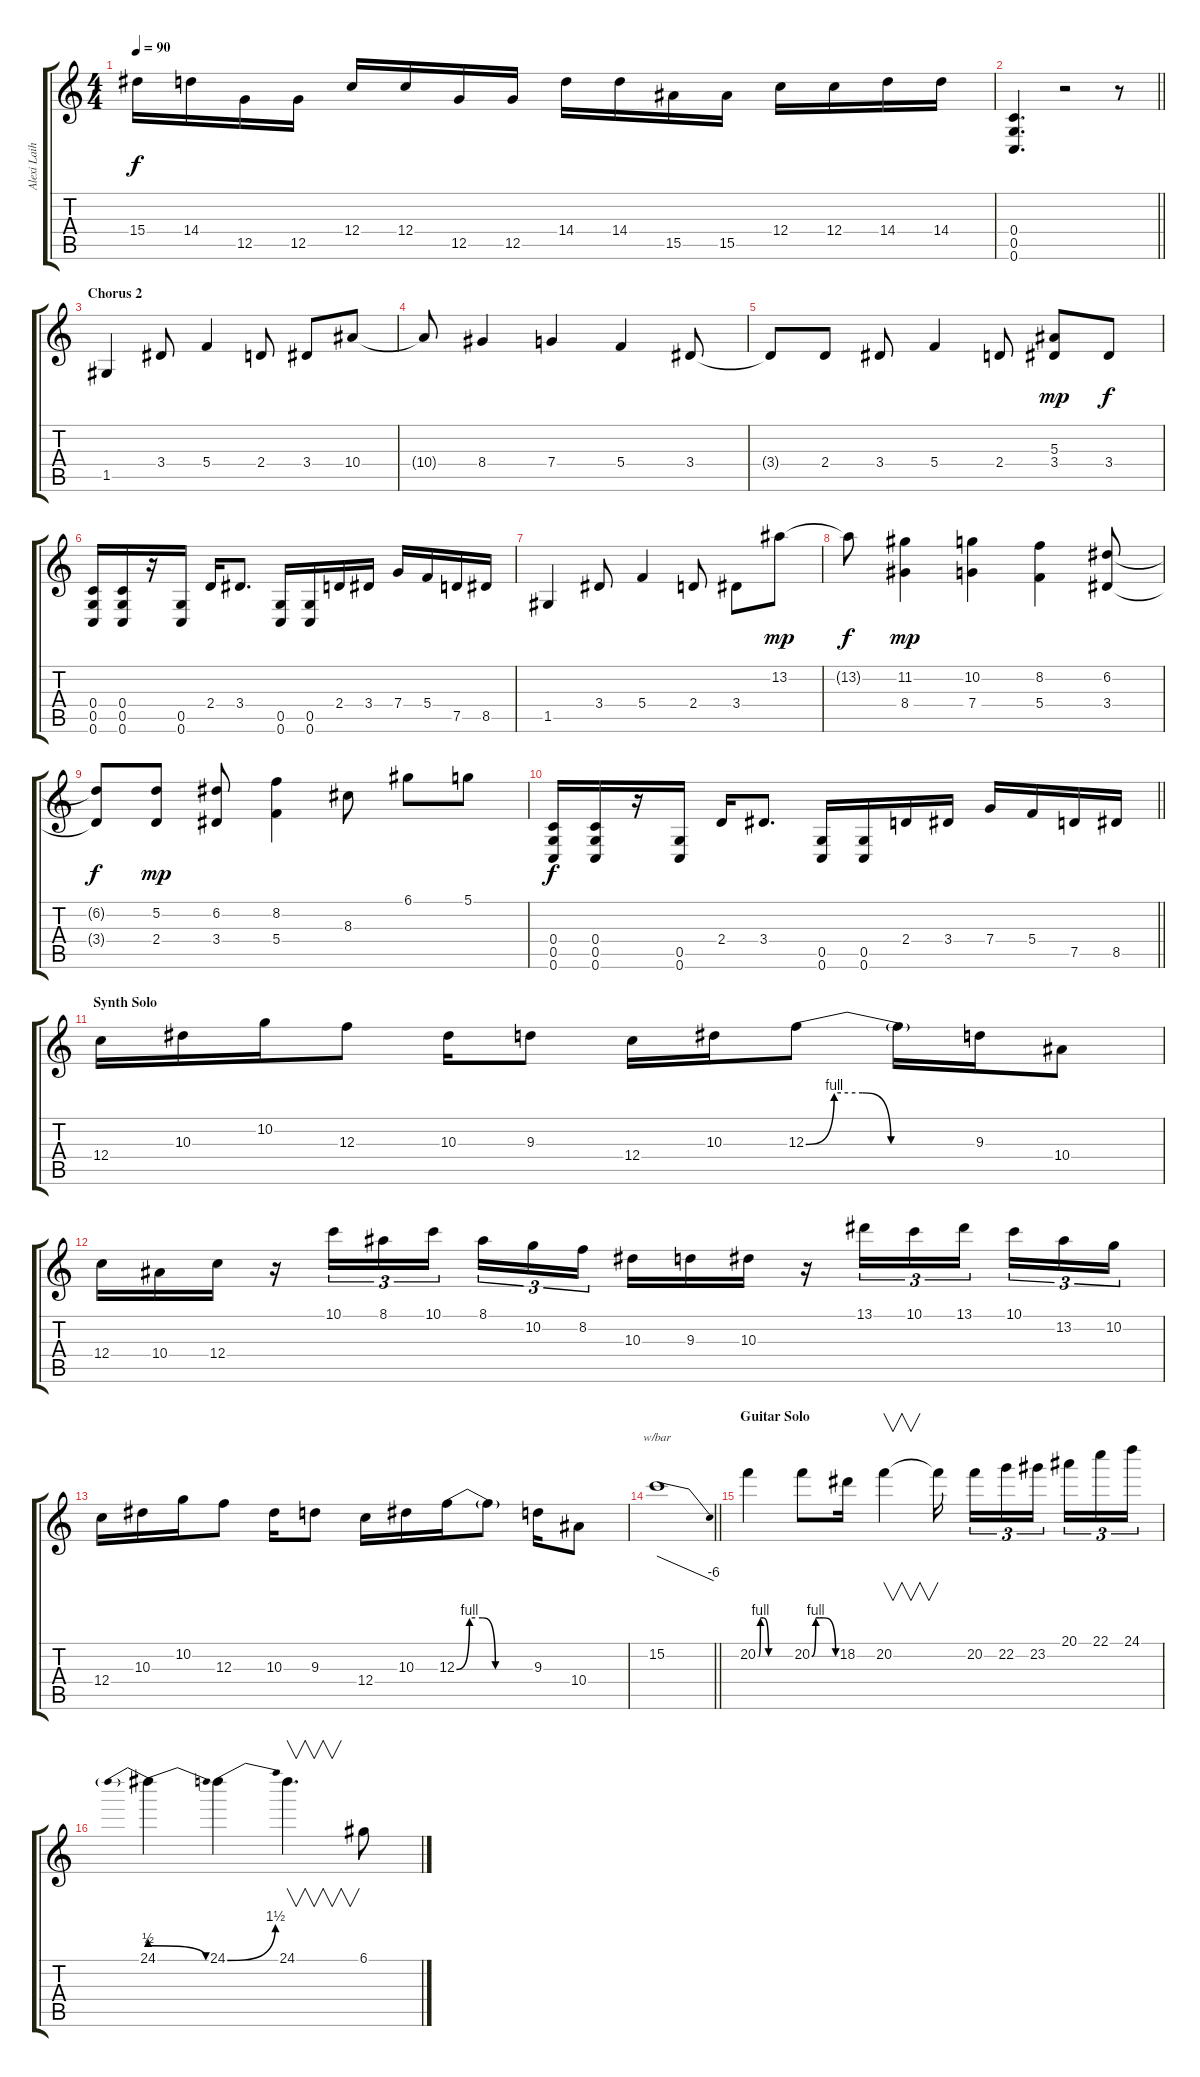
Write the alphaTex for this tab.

\track ("Alexi Laiho" "Alexi Laih") {instrument distortionguitar}
\staff {score tabs}
\tuning (D4 A3 F3 C3 G2 C2) {hide}
\ts (4 4)
\tempo 90
\clef g2
\ks c
15.4.16{dy f} 14.4.16 12.5.16 12.5.16 12.4.16 12.4.16 12.5.16 12.5.16 14.4.16 14.4.16 15.5.16 15.5.16 12.4.16 12.4.16 14.4.16 14.4.16 |
\barLineRight lightlight
(0.4 0.5 0.6).4{d} r.2 r.8 |
\section ("" "Chorus 2")
1.5.4{volume 15} 3.4.8 5.4.4 2.4.8 3.4.8 10.4.8 |
10.4{t}.8 8.4.4 7.4.4 5.4.4 3.4.8 |
3.4{t}.8 2.4.8 3.4.8 5.4.4 2.4.8 (5.3 3.4).8{dy mp} 3.4.8{dy f} |
(0.4 0.5 0.6).16 (0.4 0.5 0.6).16 r.16 (0.5 0.6).16 2.4.16 3.4.8{d} (0.5 0.6).16 (0.5 0.6).16 2.4.16 3.4.16 7.4.16 5.4.16 7.5.16 8.5.16 |
1.5.4 3.4.8 5.4.4 2.4.8 3.4.8 13.2.8{dy mp} |
13.2{t}.8{dy f} (11.2 8.4).4{dy mp} (10.2 7.4).4 (8.2 5.4).4 (6.2 3.4).8 |
(6.2{t} 3.4{t}).8{dy f} (5.2 2.4).8{dy mp} (6.2 3.4).8 (8.2 5.4).4 8.3.8 6.1.8 5.1.8 |
\barLineRight lightlight
(0.4 0.5 0.6).16{dy f} (0.4 0.5 0.6).16 r.16 (0.5 0.6).16 2.4.16 3.4.8{d} (0.5 0.6).16 (0.5 0.6).16 2.4.16 3.4.16 7.4.16 5.4.16 7.5.16 8.5.16 |
\section ("" "Synth Solo")
12.4.16 10.3.16 10.2.16 12.3.8 10.3.16 9.3.8 12.4.16 10.3.16 12.3{be (custom 0 0 10 4 20 4 30 0 60 0)}.8 12.3{t}.16 9.3.16 10.4.8 |
12.4.16 10.4.16 12.4.16 r.16 10.1.16{tu (3 2)} 8.1.16{tu (3 2)} 10.1.16{tu (3 2) beam splitsecondary} 8.1.16{tu (3 2)} 10.2.16{tu (3 2)} 8.2.16{tu (3 2)} 10.3.16 9.3.16 10.3.16 r.16 13.1.16{tu (3 2)} 10.1.16{tu (3 2)} 13.1.16{tu (3 2) beam splitsecondary} 10.1.16{tu (3 2)} 13.2.16{tu (3 2)} 10.2.16{tu (3 2)} |
12.4.16 10.3.16 10.2.16 12.3.8 10.3.16 9.3.8 12.4.16 10.3.16 12.3{be (custom 0 0 10 4 20 4 30 0 60 0)}.16 12.3{t}.8 9.3.16 10.4.8 |
\barLineRight lightlight
15.2.1{tbe (dive default 0 0 60 -24)} |
\section ("" "Guitar Solo")
20.2{be (custom 0 0 2 0 5 4 10 4 20 0 30 0 60 0)}.4 20.2{be (custom 0 0 10 4 20 4 30 4 60 0)}.8 18.2.16 20.2.4{v} 20.2{t}.16 20.2.16{tu (3 2)} 22.2.16{tu (3 2)} 23.2.16{tu (3 2) beam splitsecondary} 20.1.16{tu (3 2)} 22.1.16{tu (3 2)} 24.1.16{tu (3 2)} |
24.1{be (prebendrelease 0 2 60 0)}.4 24.1{be (bend 0 0 60 6)}.4 24.1.4{v d} 6.1{sl}.8
